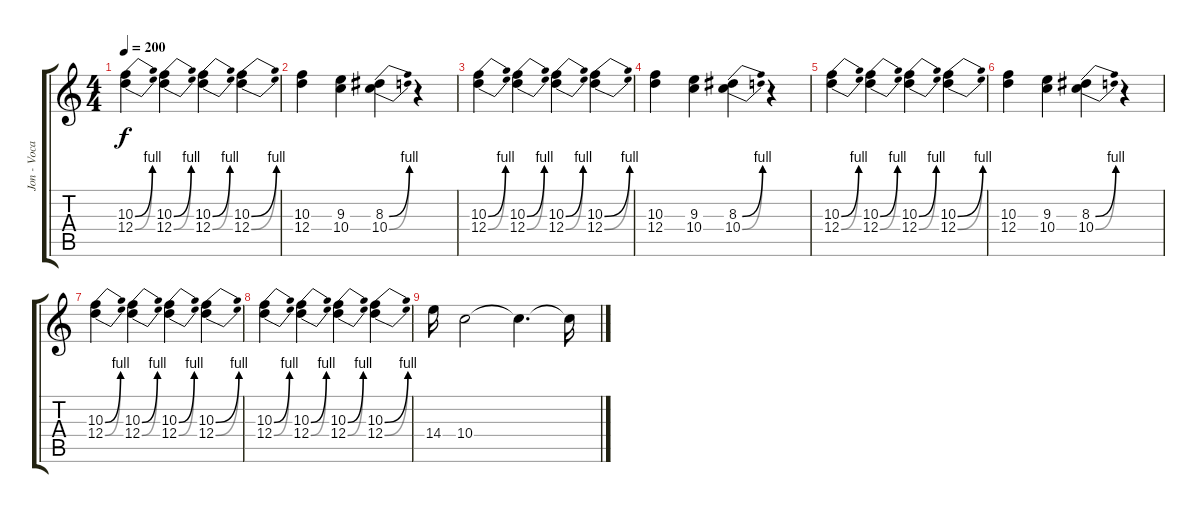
\track ("Jon - Vocals" "Jon - Voca") {instrument distortionguitar}
\staff {score tabs}
\tuning (E4 B3 G3 D3 A2 E2) {hide}
\ts (4 4)
\tempo 200
\clef g2
\ks c
(10.3{be (bend 0 0 60 4)} 12.4{be (bend 0 0 60 4)}).4{dy f} (10.3{be (bend 0 0 60 4)} 12.4{be (bend 0 0 60 4)}).4 (10.3{be (bend 0 0 60 4)} 12.4{be (bend 0 0 60 4)}).4 (10.3{be (bend 0 0 60 4)} 12.4{be (bend 0 0 60 4)}).4 |
(10.3 12.4).4 (9.3 10.4).4 (8.3{be (bend 0 0 60 4)} 10.4{be (bend 0 0 60 4)}).4 r.4 |
(10.3{be (bend 0 0 60 4)} 12.4{be (bend 0 0 60 4)}).4 (10.3{be (bend 0 0 60 4)} 12.4{be (bend 0 0 60 4)}).4 (10.3{be (bend 0 0 60 4)} 12.4{be (bend 0 0 60 4)}).4 (10.3{be (bend 0 0 60 4)} 12.4{be (bend 0 0 60 4)}).4 |
(10.3 12.4).4 (9.3 10.4).4 (8.3{be (bend 0 0 60 4)} 10.4{be (bend 0 0 60 4)}).4 r.4 |
(10.3{be (bend 0 0 60 4)} 12.4{be (bend 0 0 60 4)}).4 (10.3{be (bend 0 0 60 4)} 12.4{be (bend 0 0 60 4)}).4 (10.3{be (bend 0 0 60 4)} 12.4{be (bend 0 0 60 4)}).4 (10.3{be (bend 0 0 60 4)} 12.4{be (bend 0 0 60 4)}).4 |
(10.3 12.4).4 (9.3 10.4).4 (8.3{be (bend 0 0 60 4)} 10.4{be (bend 0 0 60 4)}).4 r.4 |
(10.3{be (bend 0 0 60 4)} 12.4{be (bend 0 0 60 4)}).4 (10.3{be (bend 0 0 60 4)} 12.4{be (bend 0 0 60 4)}).4 (10.3{be (bend 0 0 60 4)} 12.4{be (bend 0 0 60 4)}).4 (10.3{be (bend 0 0 60 4)} 12.4{be (bend 0 0 60 4)}).4 |
(10.3{be (bend 0 0 60 4)} 12.4{be (bend 0 0 60 4)}).4 (10.3{be (bend 0 0 60 4)} 12.4{be (bend 0 0 60 4)}).4 (10.3{be (bend 0 0 60 4)} 12.4{be (bend 0 0 60 4)}).4 (10.3{be (bend 0 0 60 4)} 12.4{be (bend 0 0 60 4)}).4 |
14.4.16 10.4.2 10.4{t}.4{d} 10.4{t}.16
